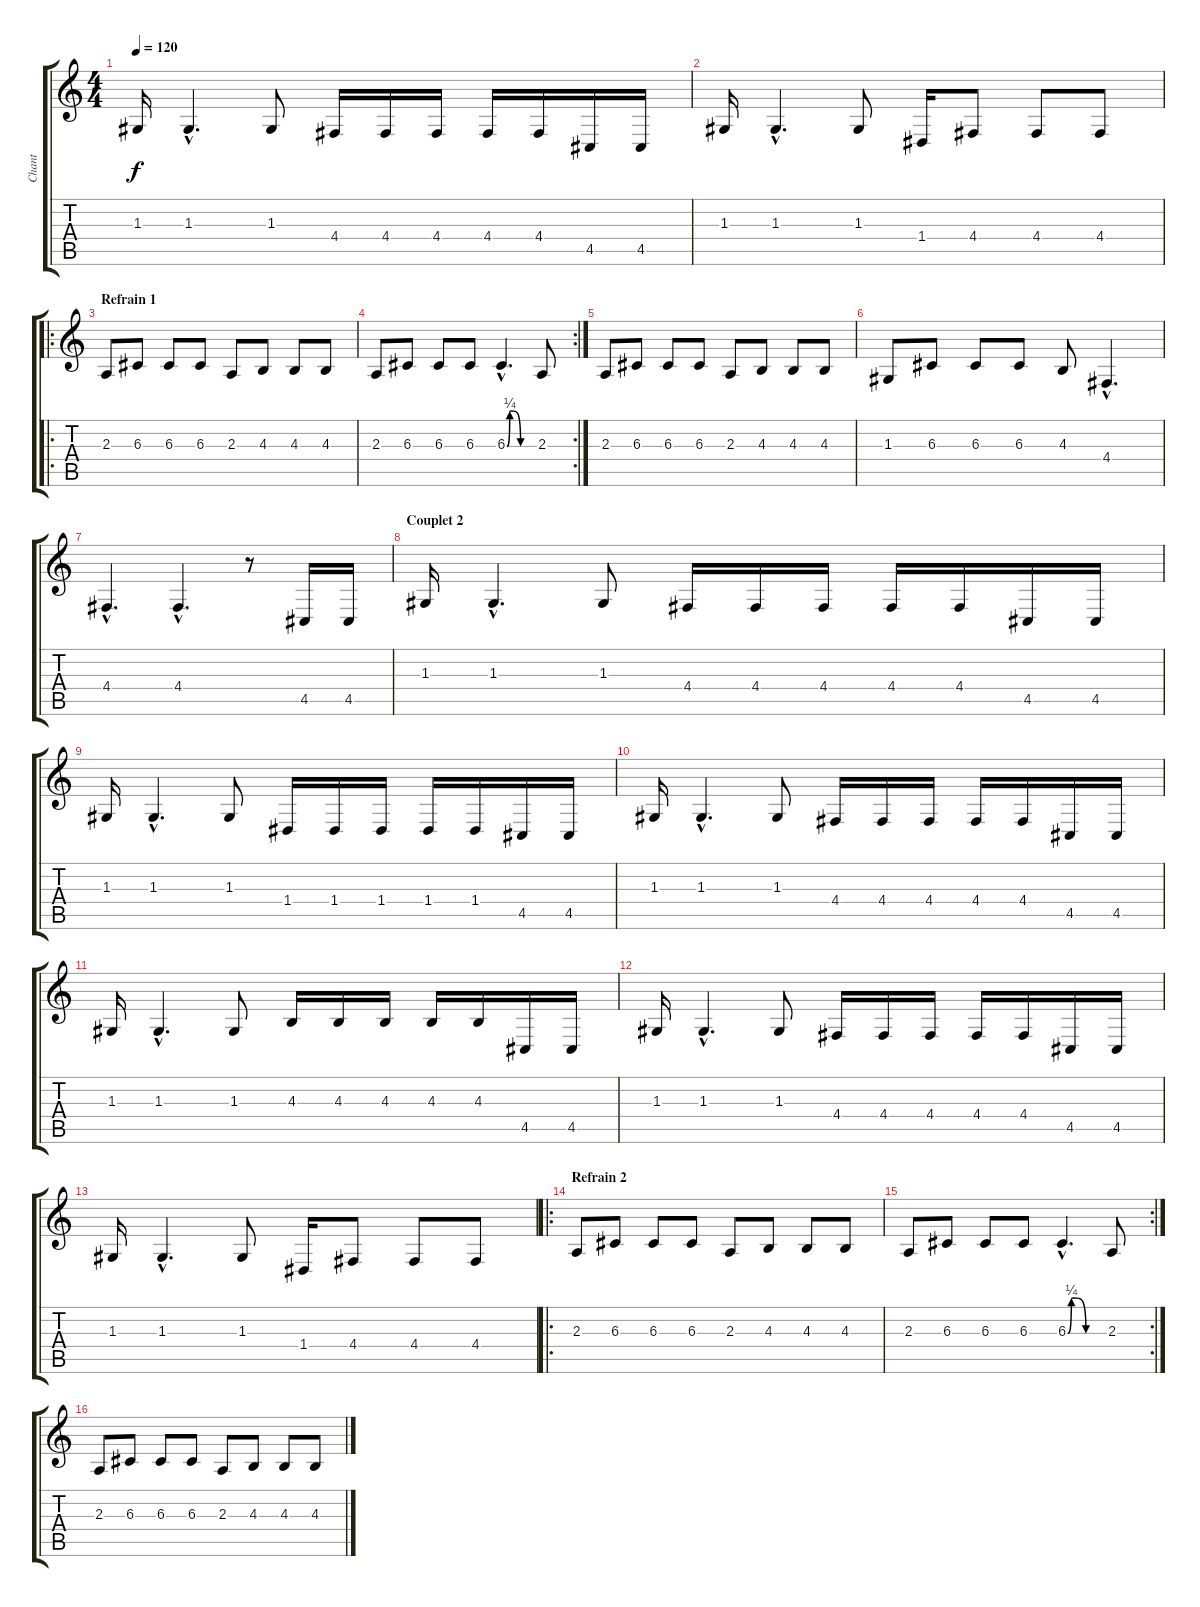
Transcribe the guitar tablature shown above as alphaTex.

\track ("Chant" "Chant") {instrument tenorsax}
\staff {score tabs}
\tuning (E4 B3 G3 D3 A2 E2) {hide}
\ts (4 4)
\tempo 120
\clef g2
\ks c
1.3.16{dy f} 1.3{hac}.4{d} 1.3.8 4.4.16 4.4.16 4.4.16 4.4.16 4.4.16 4.5.16 4.5.16 |
1.3.16 1.3{hac}.4{d} 1.3.8 1.4.16 4.4.8 4.4.8 4.4.8 |
\ro
\section ("" "Refrain 1")
2.3.8 6.3.8 6.3.8 6.3.8 2.3.8 4.3.8 4.3.8 4.3.8 |
\rc 2
2.3.8 6.3.8 6.3.8 6.3.8 6.3{be (custom 0 0 6 1 15 1 30 0 45 0 60 0) hac}.4{d} 2.3.8 |
2.3.8 6.3.8 6.3.8 6.3.8 2.3.8 4.3.8 4.3.8 4.3.8 |
1.3.8 6.3.8 6.3.8 6.3.8 4.3.8 4.4{hac}.4{d} |
4.4{hac}.4{d} 4.4{hac}.4{d} r.8 4.5.16 4.5.16 |
\section ("" "Couplet 2")
1.3.16 1.3{hac}.4{d} 1.3.8 4.4.16 4.4.16 4.4.16 4.4.16 4.4.16 4.5.16 4.5.16 |
1.3.16 1.3{hac}.4{d} 1.3.8 1.4.16 1.4.16 1.4.16 1.4.16 1.4.16 4.5.16 4.5.16 |
1.3.16 1.3{hac}.4{d} 1.3.8 4.4.16 4.4.16 4.4.16 4.4.16 4.4.16 4.5.16 4.5.16 |
1.3.16 1.3{hac}.4{d} 1.3.8 4.3.16 4.3.16 4.3.16 4.3.16 4.3.16 4.5.16 4.5.16 |
1.3.16 1.3{hac}.4{d} 1.3.8 4.4.16 4.4.16 4.4.16 4.4.16 4.4.16 4.5.16 4.5.16 |
1.3.16 1.3{hac}.4{d} 1.3.8 1.4.16 4.4.8 4.4.8 4.4.8 |
\ro
\section ("" "Refrain 2")
2.3.8 6.3.8 6.3.8 6.3.8 2.3.8 4.3.8 4.3.8 4.3.8 |
\rc 2
2.3.8 6.3.8 6.3.8 6.3.8 6.3{be (custom 0 0 6 1 15 1 30 0 45 0 60 0) hac}.4{d} 2.3.8 |
2.3.8 6.3.8 6.3.8 6.3.8 2.3.8 4.3.8 4.3.8 4.3.8
